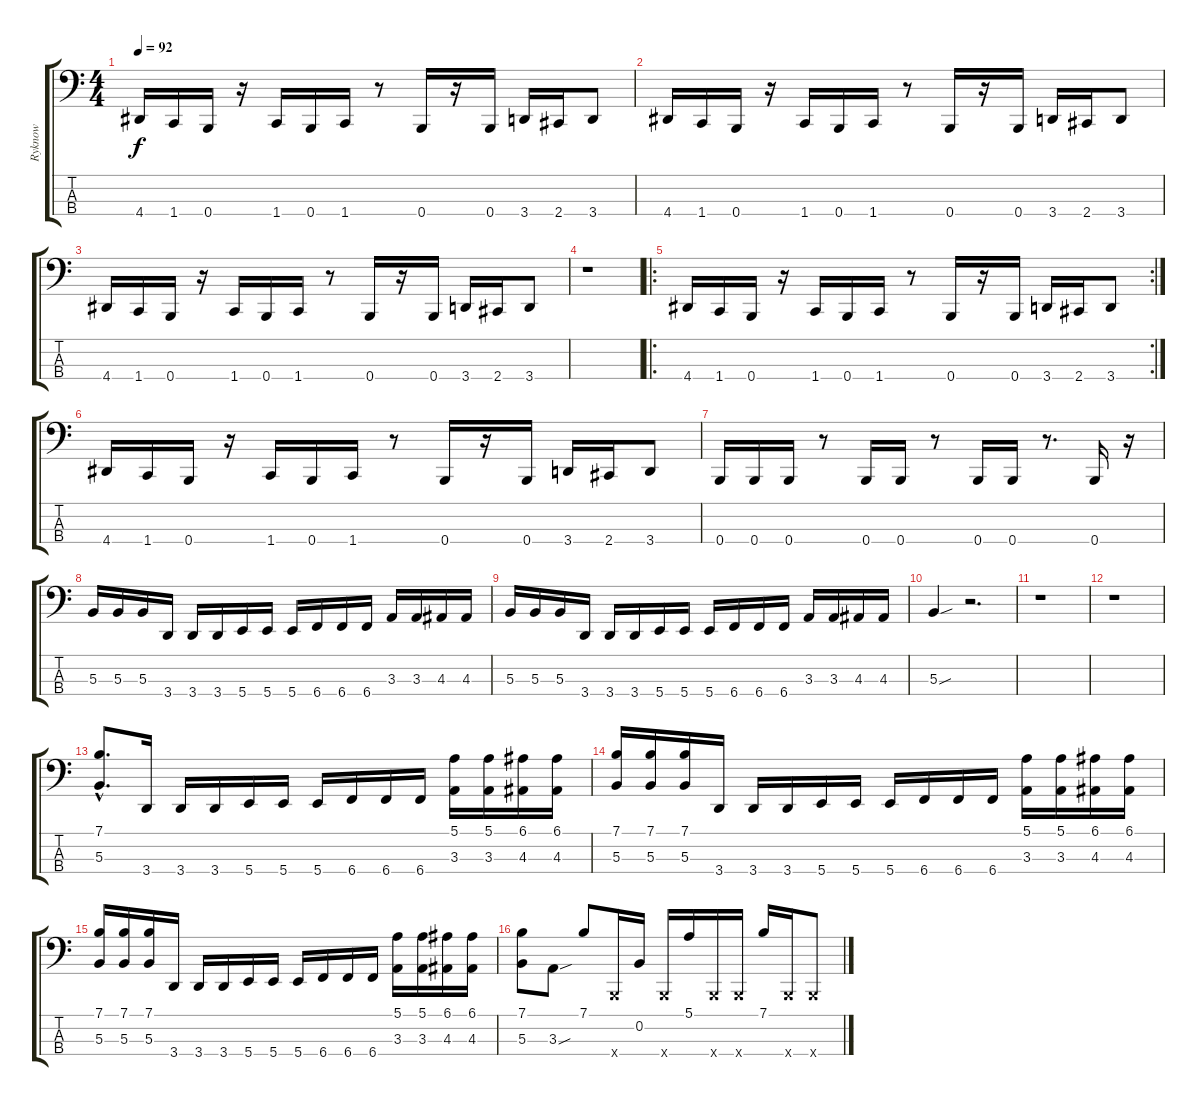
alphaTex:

\track ("Ryknow" "Ryknow") {instrument slapbass1}
\staff {score tabs}
\tuning (E2 B1 Gb1 B0) {hide}
\ts (4 4)
\tempo 92
\clef f4
\ks c
4.4.16{dy f} 1.4.16 0.4.16 r.16 1.4.16 0.4.16 1.4.16 r.8 0.4.16 r.16 0.4.16 3.4.16 2.4.16 3.4.8 |
4.4.16 1.4.16 0.4.16 r.16 1.4.16 0.4.16 1.4.16 r.8 0.4.16 r.16 0.4.16 3.4.16 2.4.16 3.4.8 |
4.4.16 1.4.16 0.4.16 r.16 1.4.16 0.4.16 1.4.16 r.8 0.4.16 r.16 0.4.16 3.4.16 2.4.16 3.4.8 |
r.1 |
\ro
\rc 2
4.4.16 1.4.16 0.4.16 r.16 1.4.16 0.4.16 1.4.16 r.8 0.4.16 r.16 0.4.16 3.4.16 2.4.16 3.4.8 |
4.4.16 1.4.16 0.4.16 r.16 1.4.16 0.4.16 1.4.16 r.8 0.4.16 r.16 0.4.16 3.4.16 2.4.16 3.4.8 |
0.4.16 0.4.16 0.4.16 r.8 0.4.16 0.4.16 r.8 0.4.16 0.4.16 r.8{d} 0.4.16 r.16 |
5.3.16 5.3.16 5.3.16 3.4.16 3.4.16 3.4.16 5.4.16 5.4.16 5.4.16 6.4.16 6.4.16 6.4.16 3.3.16 3.3.16 4.3.16 4.3.16 |
5.3.16 5.3.16 5.3.16 3.4.16 3.4.16 3.4.16 5.4.16 5.4.16 5.4.16 6.4.16 6.4.16 6.4.16 3.3.16 3.3.16 4.3.16 4.3.16 |
5.3{sou}.4 r.2{d} |
r.1 |
r.1 |
(7.1{hac} 5.3{hac}).8{d} 3.4.16 3.4.16 3.4.16 5.4.16 5.4.16 5.4.16 6.4.16 6.4.16 6.4.16 (5.1 3.3).16 (5.1 3.3).16 (6.1 4.3).16 (6.1 4.3).16 |
(7.1 5.3).16 (7.1 5.3).16 (7.1 5.3).16 3.4.16 3.4.16 3.4.16 5.4.16 5.4.16 5.4.16 6.4.16 6.4.16 6.4.16 (5.1 3.3).16 (5.1 3.3).16 (6.1 4.3).16 (6.1 4.3).16 |
(7.1 5.3).16 (7.1 5.3).16 (7.1 5.3).16 3.4.16 3.4.16 3.4.16 5.4.16 5.4.16 5.4.16 6.4.16 6.4.16 6.4.16 (5.1 3.3).16 (5.1 3.3).16 (6.1 4.3).16 (6.1 4.3).16 |
(7.1 5.3).8 3.3{sou}.8 7.1.8 0.4{x}.16 0.2.16 0.4{x}.16 5.1.16 0.4{x}.16 0.4{x}.16 7.1.16 0.4{x}.16 0.4{x}.8
